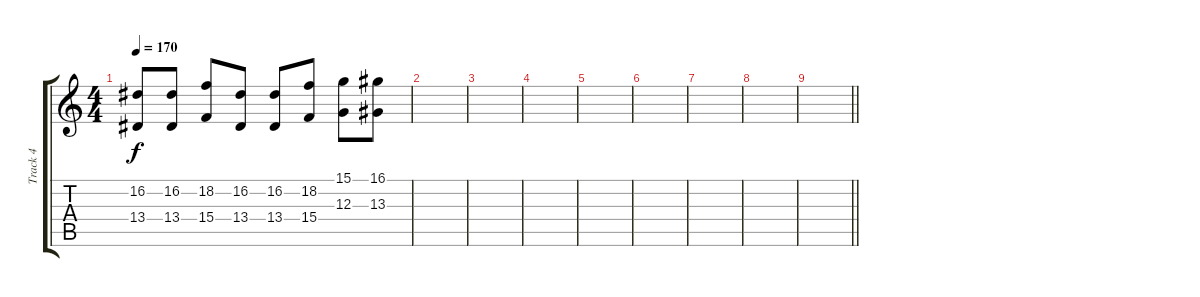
\track ("Track 4" "Track 4") {instrument brasssection}
\staff {score tabs}
\tuning (E4 B3 G3 D3 A2 E2) {hide}
\ts (4 4)
\tempo 170
\clef g2
\ks c
(16.2 13.4).8{dy f} (16.2 13.4).8 (18.2 15.4).8 (16.2 13.4).8 (16.2 13.4).8 (18.2 15.4).8 (15.1 12.3).8 (16.1 13.3).8 |
|
|
|
|
|
|
|
\barLineRight lightlight
